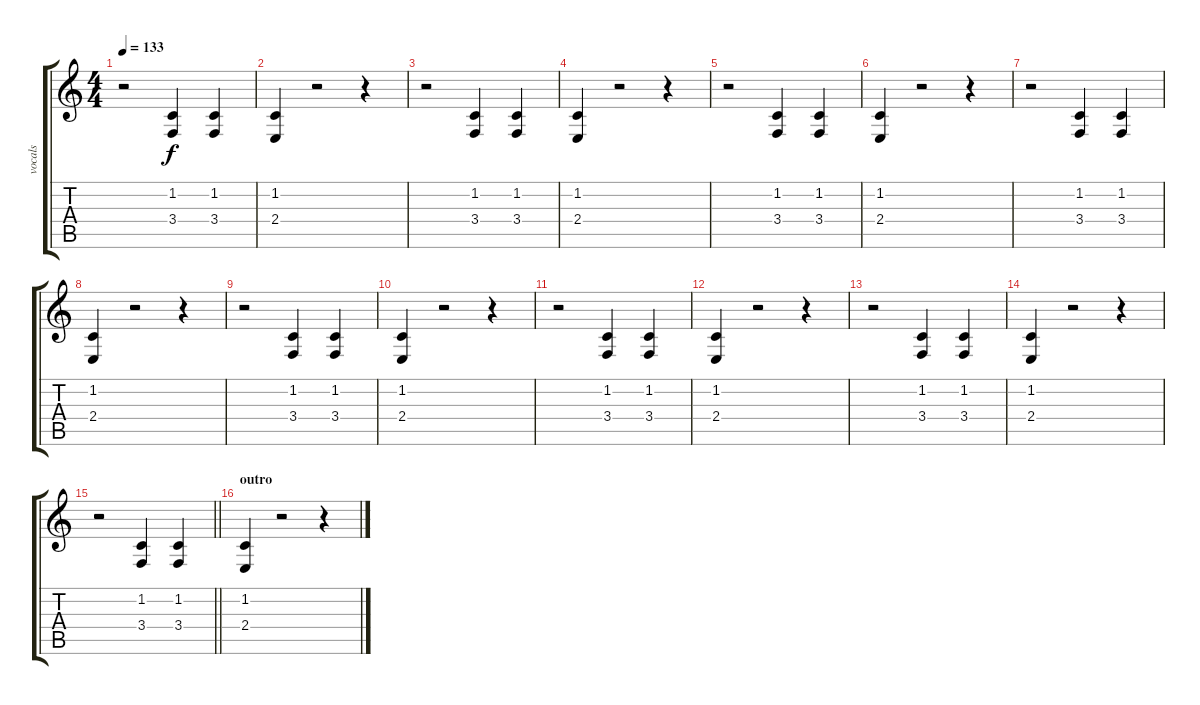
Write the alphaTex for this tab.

\track ("vocals " "vocals ") {instrument trumpet}
\staff {score tabs}
\tuning (E4 B3 G3 D3 A2 E2) {hide}
\ts (4 4)
\tempo 133
\clef g2
\ks c
r.2{dy f} (1.2 3.4).4 (1.2 3.4).4 |
(1.2 2.4).4 r.2 r.4 |
r.2 (1.2 3.4).4 (1.2 3.4).4 |
(1.2 2.4).4 r.2 r.4 |
r.2 (1.2 3.4).4 (1.2 3.4).4 |
(1.2 2.4).4 r.2 r.4 |
r.2 (1.2 3.4).4 (1.2 3.4).4 |
(1.2 2.4).4 r.2 r.4 |
r.2 (1.2 3.4).4 (1.2 3.4).4 |
(1.2 2.4).4 r.2 r.4 |
r.2 (1.2 3.4).4 (1.2 3.4).4 |
(1.2 2.4).4 r.2 r.4 |
r.2 (1.2 3.4).4 (1.2 3.4).4 |
(1.2 2.4).4 r.2 r.4 |
\barLineRight lightlight
r.2 (1.2 3.4).4 (1.2 3.4).4 |
\section ("" "outro")
(1.2 2.4).4 r.2 r.4
